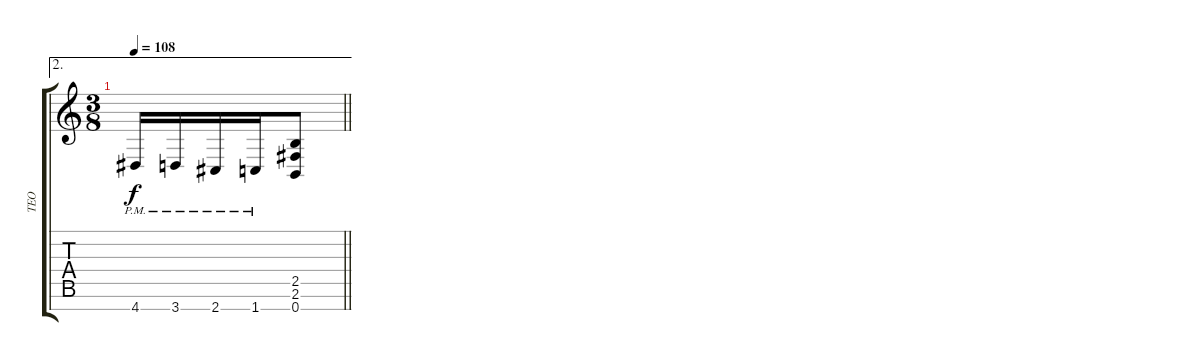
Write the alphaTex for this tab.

\track ("TEO" "TEO") {instrument distortionguitar}
\staff {score tabs}
\tuning (E4 B3 G3 D3 A2 E2 B1) {hide}
\ae 2
\ts (3 8)
\tempo 108
\clef g2
\barLineRight lightlight
\ks c
4.7{pm}.16{dy f} 3.7{pm}.16 2.7{pm}.16 1.7{pm}.16 (2.5 2.6 0.7).8
